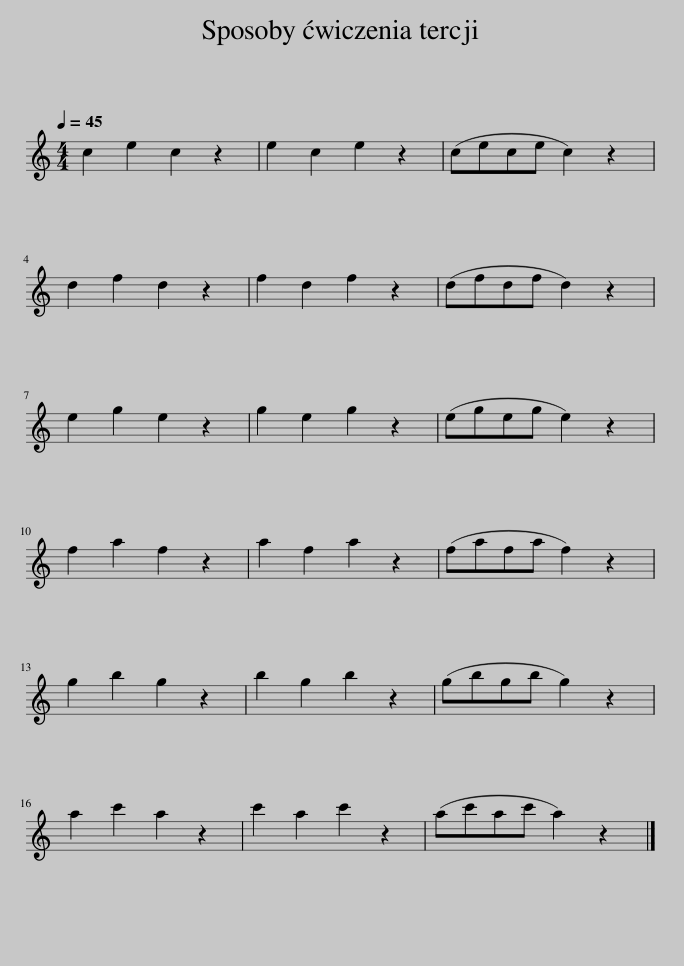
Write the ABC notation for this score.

X:1
L:1/8
Q:1/4=45
M:4/4
I:linebreak $
K:C
V:1 treble
V:1
 c2 e2 c2 z2 | e2 c2 e2 z2 | (cece c2) z2 |$ d2 f2 d2 z2 | f2 d2 f2 z2 | %5
 (dfdf d2) z2 |$ e2 g2 e2 z2 | g2 e2 g2 z2 | (egeg e2) z2 |$ f2 a2 f2 z2 | %10
 a2 f2 a2 z2 | (fafa f2) z2 |$ g2 b2 g2 z2 | b2 g2 b2 z2 | (gbgb g2) z2 |$ %15
 a2 c'2 a2 z2 | c'2 a2 c'2 z2 | (ac'ac' a2) z2 |] %18
